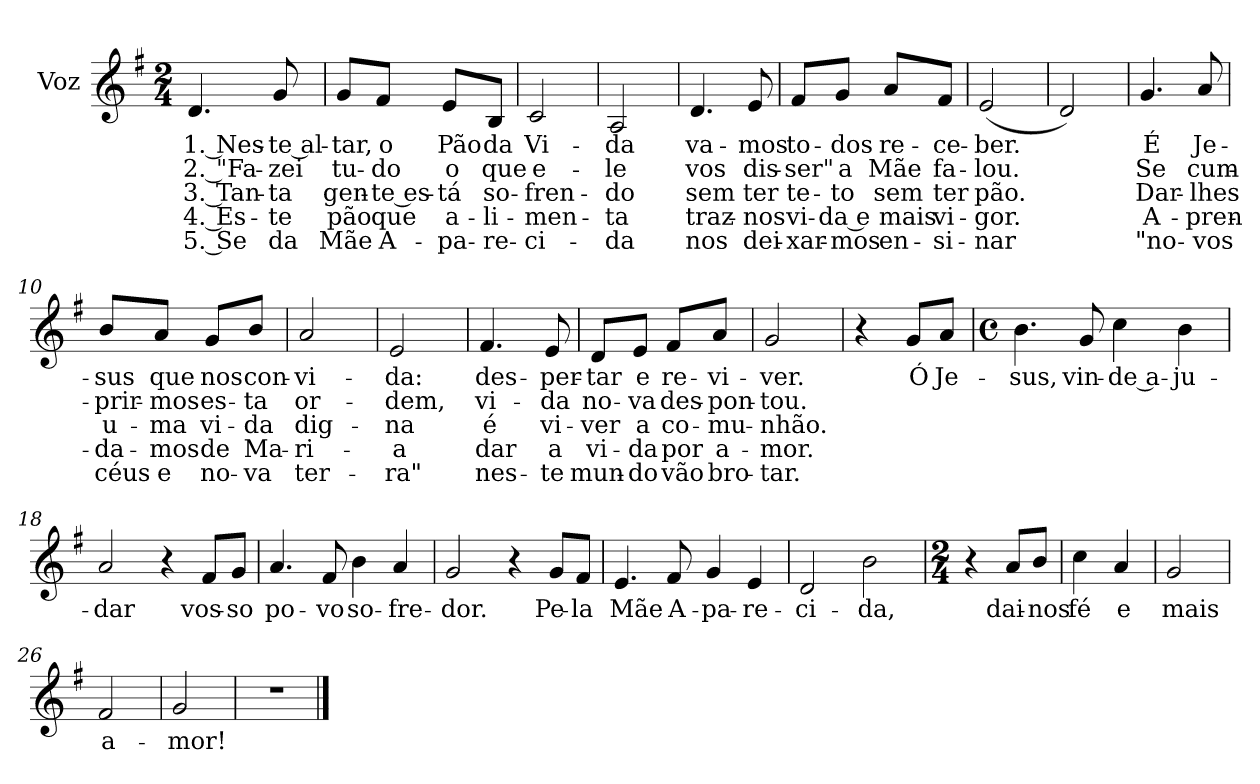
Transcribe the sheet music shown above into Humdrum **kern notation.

**kern	**text	**text	**text	**text	**text
*part1	*part1	*part1	*part1	*part1	*part1
*staff1	*staff1	*staff1	*staff1	*staff1	*staff1
*I"Voz	*	*	*	*	*
*I'Vo.	*	*	*	*	*
*clefG2	*	*	*	*	*
*k[f#]	*	*	*	*	*
*M2/4	*	*	*	*	*
*MM90	*	*	*	*	*
=1	=1	=1	=1	=1	=1
!	!LO:LY:b	!LO:LY:b	!LO:LY:b	!LO:LY:b	!LO:LY:b
4.d/	1. Nes-	2. "Fa-	3. Tan-	4. Es-	5. Se
!	!LO:LY:b	!LO:LY:b	!LO:LY:b	!LO:LY:b	!LO:LY:b
8g/	-te al-	-zei	-ta	-te	da
=2	=2	=2	=2	=2	=2
!	!LO:LY:b	!LO:LY:b	!LO:LY:b	!LO:LY:b	!LO:LY:b
8g/L	-tar,	tu-	gen-	pão	Mãe
!	!LO:LY:b	!LO:LY:b	!LO:LY:b	!LO:LY:b	!LO:LY:b
8f#/J	o	-do	-te es-	que	A-
!	!LO:LY:b	!LO:LY:b	!LO:LY:b	!LO:LY:b	!LO:LY:b
8e/L	Pão	o	-tá	a-	-pa-
!	!LO:LY:b	!LO:LY:b	!LO:LY:b	!LO:LY:b	!LO:LY:b
8B/J	da	que	so-	-li-	-re-
=3	=3	=3	=3	=3	=3
!	!LO:LY:b	!LO:LY:b	!LO:LY:b	!LO:LY:b	!LO:LY:b
2c/	Vi-	e-	-fren-	-men-	-ci-
=4	=4	=4	=4	=4	=4
!	!LO:LY:b	!LO:LY:b	!LO:LY:b	!LO:LY:b	!LO:LY:b
2A/	-da	-le	-do	-ta	-da
=5	=5	=5	=5	=5	=5
!	!LO:LY:b	!LO:LY:b	!LO:LY:b	!LO:LY:b	!LO:LY:b
4.d/	va-	vos	sem	traz-	nos
!	!LO:LY:b	!LO:LY:b	!LO:LY:b	!LO:LY:b	!LO:LY:b
8e/	-mos	dis-	ter	-nos	dei-
=6	=6	=6	=6	=6	=6
!	!LO:LY:b	!LO:LY:b	!LO:LY:b	!LO:LY:b	!LO:LY:b
8f#/L	to-	-ser"	te-	vi-	-xar-
!	!LO:LY:b	!LO:LY:b	!LO:LY:b	!LO:LY:b	!LO:LY:b
8g/J	-dos	a	-to	-da e	-mos
!	!LO:LY:b	!LO:LY:b	!LO:LY:b	!LO:LY:b	!LO:LY:b
8a/L	re-	Mãe	sem	mais	en-
!	!LO:LY:b	!LO:LY:b	!LO:LY:b	!LO:LY:b	!LO:LY:b
8f#/J	-ce-	fa-	ter	vi-	-si-
=7	=7	=7	=7	=7	=7
!	!LO:LY:b	!LO:LY:b	!LO:LY:b	!LO:LY:b	!LO:LY:b
(<2e/	ber.	-lou.	pão.	-gor.	-nar
=8	=8	=8	=8	=8	=8
2d/)	.	.	.	.	.
!!LO:LB:g=z
=9	=9	=9	=9	=9	=9
!	!LO:LY:b	!LO:LY:b	!LO:LY:b	!LO:LY:b	!LO:LY:b
4.g/	É	Se	Dar-	A-	"no-
!	!LO:LY:b	!LO:LY:b	!LO:LY:b	!LO:LY:b	!LO:LY:b
8a/	Je-	cum-	-lhes	-pren-	-vos
=10	=10	=10	=10	=10	=10
!	!LO:LY:b	!LO:LY:b	!LO:LY:b	!LO:LY:b	!LO:LY:b
8b/L	-sus	-prir-	u-	-da-	céus
!	!LO:LY:b	!LO:LY:b	!LO:LY:b	!LO:LY:b	!LO:LY:b
8a/J	que	-mos	-ma	-mos	e
!	!LO:LY:b	!LO:LY:b	!LO:LY:b	!LO:LY:b	!LO:LY:b
8g/L	nos	es-	vi-	de	no-
!	!LO:LY:b	!LO:LY:b	!LO:LY:b	!LO:LY:b	!LO:LY:b
8b/J	con-	-ta	-da	Ma-	-va
=11	=11	=11	=11	=11	=11
!	!LO:LY:b	!LO:LY:b	!LO:LY:b	!LO:LY:b	!LO:LY:b
2a/	-vi-	or-	dig-	-ri-	ter-
=12	=12	=12	=12	=12	=12
!	!LO:LY:b	!LO:LY:b	!LO:LY:b	!LO:LY:b	!LO:LY:b
2e/	-da:	-dem,	-na	-a	-ra"
=13	=13	=13	=13	=13	=13
!	!LO:LY:b	!LO:LY:b	!LO:LY:b	!LO:LY:b	!LO:LY:b
4.f#/	des-	vi-	é	dar	nes-
!	!LO:LY:b	!LO:LY:b	!LO:LY:b	!LO:LY:b	!LO:LY:b
8e/	per-	-da	vi-	a	-te
=14	=14	=14	=14	=14	=14
!	!LO:LY:b	!LO:LY:b	!LO:LY:b	!LO:LY:b	!LO:LY:b
8d/L	-tar	-no-	-ver	vi-	mun-
!	!LO:LY:b	!LO:LY:b	!LO:LY:b	!LO:LY:b	!LO:LY:b
8e/J	e	-va	a	-da	-do
!	!LO:LY:b	!LO:LY:b	!LO:LY:b	!LO:LY:b	!LO:LY:b
8f#/L	re-	des-	co-	por	vão
!	!LO:LY:b	!LO:LY:b	!LO:LY:b	!LO:LY:b	!LO:LY:b
8a/J	-vi-	-pon-	-mu-	a-	bro-
=15	=15	=15	=15	=15	=15
!	!LO:LY:b	!LO:LY:b	!LO:LY:b	!LO:LY:b	!LO:LY:b
2g/	-ver.	-tou.	-nhão.	-mor.	-tar.
!!LO:LB:g=z
=16	=16	=16	=16	=16	=16
4r	.	.	.	.	.
!	!LO:LY:b	!	!	!	!
8g/L	Ó	.	.	.	.
!	!LO:LY:b	!	!	!	!
8a/J	Je-	.	.	.	.
=17	=17	=17	=17	=17	=17
*M4/4	*	*	*	*	*
*met(c)	*	*	*	*	*
!	!LO:LY:b	!	!	!	!
4.b\	-sus,	.	.	.	.
!	!LO:LY:b	!	!	!	!
8g/	vin-	.	.	.	.
!	!LO:LY:b	!	!	!	!
4cc\	-de a-	.	.	.	.
!	!LO:LY:b	!	!	!	!
4b\	-ju-	.	.	.	.
=18	=18	=18	=18	=18	=18
!	!LO:LY:b	!	!	!	!
2a/	-dar	.	.	.	.
4r	.	.	.	.	.
!	!LO:LY:b	!	!	!	!
8f#/L	vos-	.	.	.	.
!	!LO:LY:b	!	!	!	!
8g/J	-so	.	.	.	.
=19	=19	=19	=19	=19	=19
!	!LO:LY:b	!	!	!	!
4.a/	po-	.	.	.	.
!	!LO:LY:b	!	!	!	!
8f#/	-vo	.	.	.	.
!	!LO:LY:b	!	!	!	!
4b\	so-	.	.	.	.
!	!LO:LY:b	!	!	!	!
4a/	-fre-	.	.	.	.
=20	=20	=20	=20	=20	=20
!	!LO:LY:b	!	!	!	!
2g/	-dor.	.	.	.	.
4r	.	.	.	.	.
!	!LO:LY:b	!	!	!	!
8g/L	Pe-	.	.	.	.
!	!LO:LY:b	!	!	!	!
8f#/J	-la	.	.	.	.
!!LO:LB:g=z
=21	=21	=21	=21	=21	=21
!	!LO:LY:b	!	!	!	!
4.e/	Mãe	.	.	.	.
!	!LO:LY:b	!	!	!	!
8f#/	A-	.	.	.	.
!	!LO:LY:b	!	!	!	!
4g/	-pa-	.	.	.	.
!	!LO:LY:b	!	!	!	!
4e/	-re-	.	.	.	.
=22	=22	=22	=22	=22	=22
!	!LO:LY:b	!	!	!	!
2d/	-ci-	.	.	.	.
!	!LO:LY:b	!	!	!	!
2b\	-da,	.	.	.	.
=23	=23	=23	=23	=23	=23
*M2/4	*	*	*	*	*
4r	.	.	.	.	.
!	!LO:LY:b	!	!	!	!
8a/L	dai-	.	.	.	.
!	!LO:LY:b	!	!	!	!
8b/J	-nos	.	.	.	.
=24	=24	=24	=24	=24	=24
!	!LO:LY:b	!	!	!	!
4cc\	fé	.	.	.	.
!	!LO:LY:b	!	!	!	!
4a/	e	.	.	.	.
=25	=25	=25	=25	=25	=25
!	!LO:LY:b	!	!	!	!
2g/	mais	.	.	.	.
=26	=26	=26	=26	=26	=26
!	!LO:LY:b	!	!	!	!
2f#/	a-	.	.	.	.
=27	=27	=27	=27	=27	=27
!	!LO:LY:b	!	!	!	!
2g/	-mor!	.	.	.	.
=28	=28	=28	=28	=28	=28
2r	.	.	.	.	.
==	==	==	==	==	==
*-	*-	*-	*-	*-	*-
